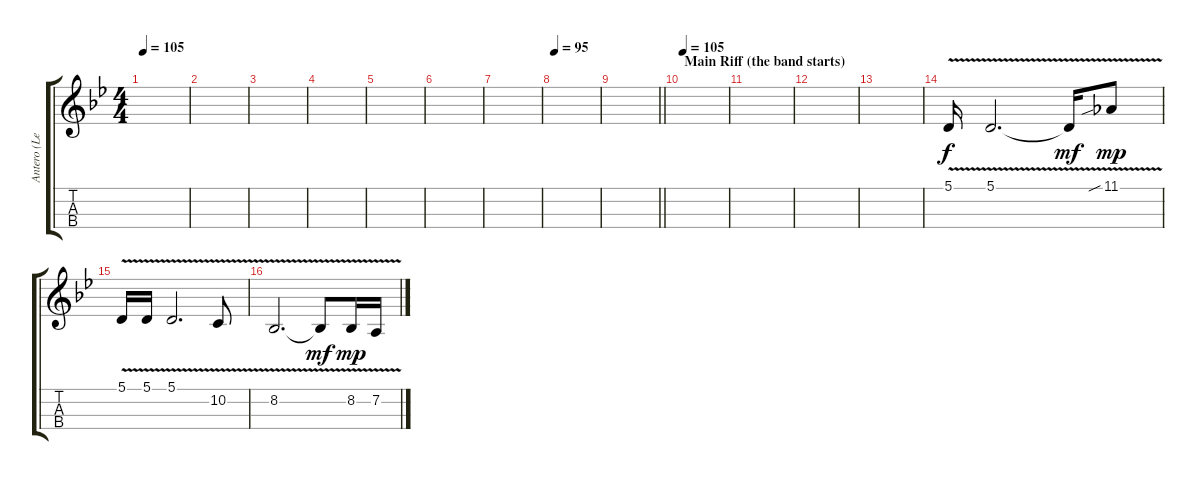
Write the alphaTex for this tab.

\track ("Antero (Lead 2)" "Antero (Le") {instrument cello}
\staff {score tabs}
\tuning (A3 D3 G2 C2) {hide}
\ts (4 4)
\tempo 105
\clef g2
\ks bb
|
|
|
|
|
|
|
\tempo 95
|
\barLineRight lightlight
|
\section ("" "Main Riff (the band starts)")
\tempo 105
|
|
|
|
5.1{v}.16 5.1{v}.2{d} 5.1{t}.16{dy mf} 11.1{v sib}.8{dy mp} |
5.1{v}.16 5.1{v}.16 5.1{v}.2{d} 10.2{v}.8 |
8.2{v}.2{d} 8.2{t}.8{dy mf} 8.2{v}.16{dy mp} 7.2{v}.16
